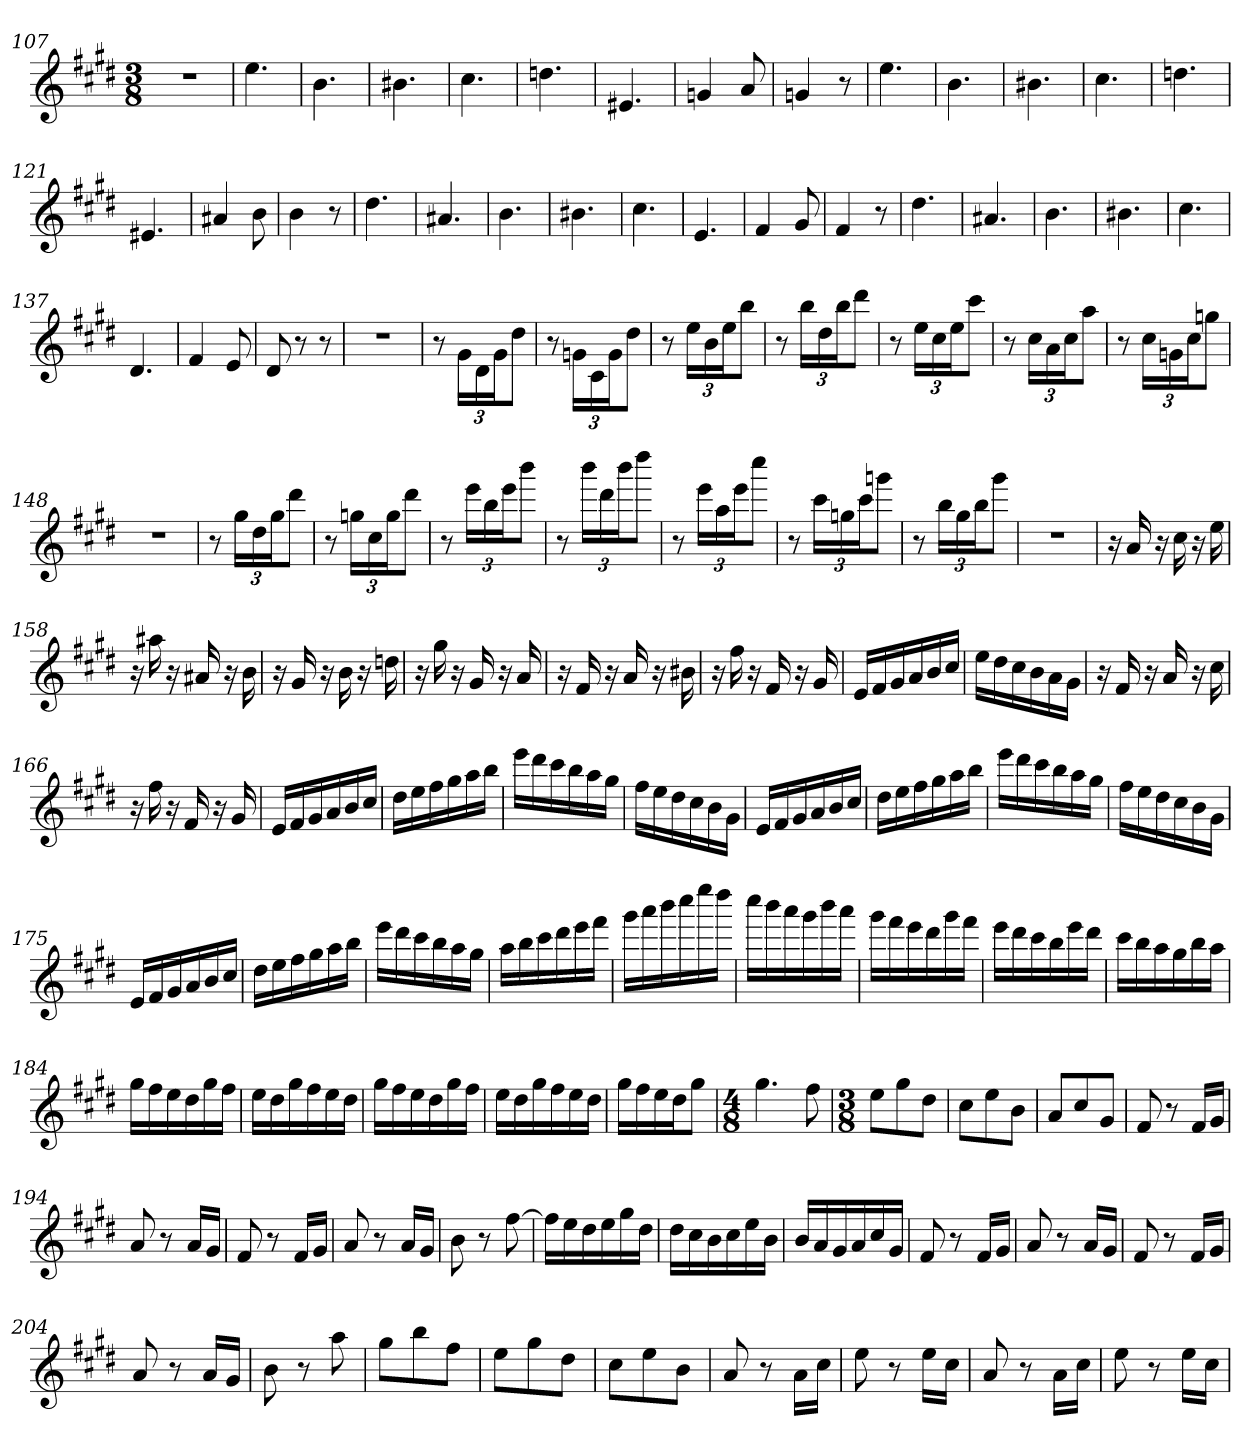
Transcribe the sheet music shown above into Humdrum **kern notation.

**kern
*part1
*staff1
*clefG2
*k[f#c#g#d#]
*E:
*M3/8
=107
4.r
=108
4.ee
=109
4.b
=110
4.b#X
=111
4.cc#
=112
4.ddn
=113
4.e#X
=114
4gn
8a
=115
4gn
8r
=116
4.ee
=117
4.b
=118
4.b#X
=119
4.cc#
=120
4.ddn
=121
4.e#X
=122
4a#X
8b
=123
4b
8r
=124
4.dd#
=125
4.a#X
=126
4.b
=127
4.b#X
=128
4.cc#
=129
4.e
=130
4f#
8g#
=131
4f#
8r
=132
4.dd#
=133
4.a#X
=134
4.b
=135
4.b#X
=136
4.cc#
=137
4.d#
=138
4f#
8e
=139
8d#
8r
8r
=140
4.r
=141
8r
24g#\LL
24d#\
24g#\J
8dd#\J
=142
8r
24gn\LL
24c#\
24g\J
8dd#\J
=143
8r
24ee\LL
24b\
24ee\J
8bb\J
=144
8r
24bb\LL
24dd#\
24bb\J
8ddd#\J
=145
8r
24ee\LL
24cc#\
24ee\J
8ccc#\J
=146
8r
24cc#\LL
24a\
24cc#\J
8aa\J
=147
8r
24cc#\LL
24gn\
24cc#\J
8ggn\J
=148
4.r
=149
8r
24gg#\LL
24dd#\
24gg#\J
8ddd#\J
=150
8r
24ggn\LL
24cc#\
24gg\J
8ddd#\J
=151
8r
24eee\LL
24bb\
24eee\J
8bbb\J
=152
8r
24bbb\LL
24ddd#\
24bbb\J
8dddd#\J
=153
8r
24eee\LL
24aa\
24eee\J
8cccc#\J
=154
8r
24ccc#\LL
24ggn\
24ccc#\J
8gggn\J
=155
8r
24bb\LL
24gg#\
24bb\J
8ggg#\J
=156
4.r
=157
16r
16a
16r
16cc#
16r
16ee
=158
16r
16aa#X
16r
16a#X
16r
16b
=159
16r
16g#
16r
16b
16r
16ddn
=160
16r
16gg#
16r
16g#
16r
16a
=161
16r
16f#
16r
16a
16r
16b#X
=162
16r
16ff#
16r
16f#
16r
16g#
=163
16e/LL
16f#/
16g#/
16a/
16b/
16cc#/JJ
=164
16ee\LL
16dd#\
16cc#\
16b\
16a\
16g#\JJ
=165
16r
16f#
16r
16a
16r
16cc#
=166
16r
16ff#
16r
16f#
16r
16g#
=167
16e/LL
16f#/
16g#/
16a/
16b/
16cc#/JJ
=168
16dd#\LL
16ee\
16ff#\
16gg#\
16aa\
16bb\JJ
=169
16eee\LL
16ddd#\
16ccc#\
16bb\
16aa\
16gg#\JJ
=170
16ff#\LL
16ee\
16dd#\
16cc#\
16b\
16g#\JJ
=171
16e/LL
16f#/
16g#/
16a/
16b/
16cc#/JJ
=172
16dd#\LL
16ee\
16ff#\
16gg#\
16aa\
16bb\JJ
=173
16eee\LL
16ddd#\
16ccc#\
16bb\
16aa\
16gg#\JJ
=174
16ff#\LL
16ee\
16dd#\
16cc#\
16b\
16g#\JJ
=175
16e/LL
16f#/
16g#/
16a/
16b/
16cc#/JJ
=176
16dd#\LL
16ee\
16ff#\
16gg#\
16aa\
16bb\JJ
=177
16eee\LL
16ddd#\
16ccc#\
16bb\
16aa\
16gg#\JJ
=178
16aa\LL
16bb\
16ccc#\
16ddd#\
16eee\
16fff#\JJ
=179
16ggg#\LL
16aaa\
16bbb\
16cccc#\
16eeee\
16dddd#\JJ
=180
16cccc#\LL
16bbb\
16aaa\
16ggg#\
16bbb\
16aaa\JJ
=181
16ggg#\LL
16fff#\
16eee\
16ddd#\
16ggg#\
16fff#\JJ
=182
16eee\LL
16ddd#\
16ccc#\
16bb\
16eee\
16ddd#\JJ
=183
16ccc#\LL
16bb\
16aa\
16gg#\
16bb\
16aa\JJ
=184
16gg#\LL
16ff#\
16ee\
16dd#\
16gg#\
16ff#\JJ
=185
16ee\LL
16dd#\
16gg#\
16ff#\
16ee\
16dd#\JJ
=186
16gg#\LL
16ff#\
16ee\
16dd#\
16gg#\
16ff#\JJ
=187
16ee\LL
16dd#\
16gg#\
16ff#\
16ee\
16dd#\JJ
=188
16gg#\LL
16ff#\
16ee\
16dd#\J
8gg#\J
=189
*M4/8
4.gg#
8ff#
=190
*M3/8
8ee\L
8gg#\
8dd#\J
=191
8cc#\L
8ee\
8b\J
=192
8a/L
8cc#/
8g#/J
=193
8f#
8r
16f#/LL
16g#/JJ
=194
8a
8r
16a/LL
16g#/JJ
=195
8f#
8r
16f#/LL
16g#/JJ
=196
8a
8r
16a/LL
16g#/JJ
=197
8b
8r
[8ff#
=198
16ff#\LL]
16ee\
16dd#\
16ee\
16gg#\
16dd#\JJ
=199
16dd#\LL
16cc#\
16b\
16cc#\
16ee\
16b\JJ
=200
16b/LL
16a/
16g#/
16a/
16cc#/
16g#/JJ
=201
8f#
8r
16f#/LL
16g#/JJ
=202
8a
8r
16a/LL
16g#/JJ
=203
8f#
8r
16f#/LL
16g#/JJ
=204
8a
8r
16a/LL
16g#/JJ
=205
8b
8r
8aa
=206
8gg#\L
8bb\
8ff#\J
=207
8ee\L
8gg#\
8dd#\J
=208
8cc#\L
8ee\
8b\J
=209
8a
8r
16a\LL
16cc#\JJ
=210
8ee
8r
16ee\LL
16cc#\JJ
=211
8a
8r
16a\LL
16cc#\JJ
=212
8ee
8r
16ee\LL
16cc#\JJ
=
*-
